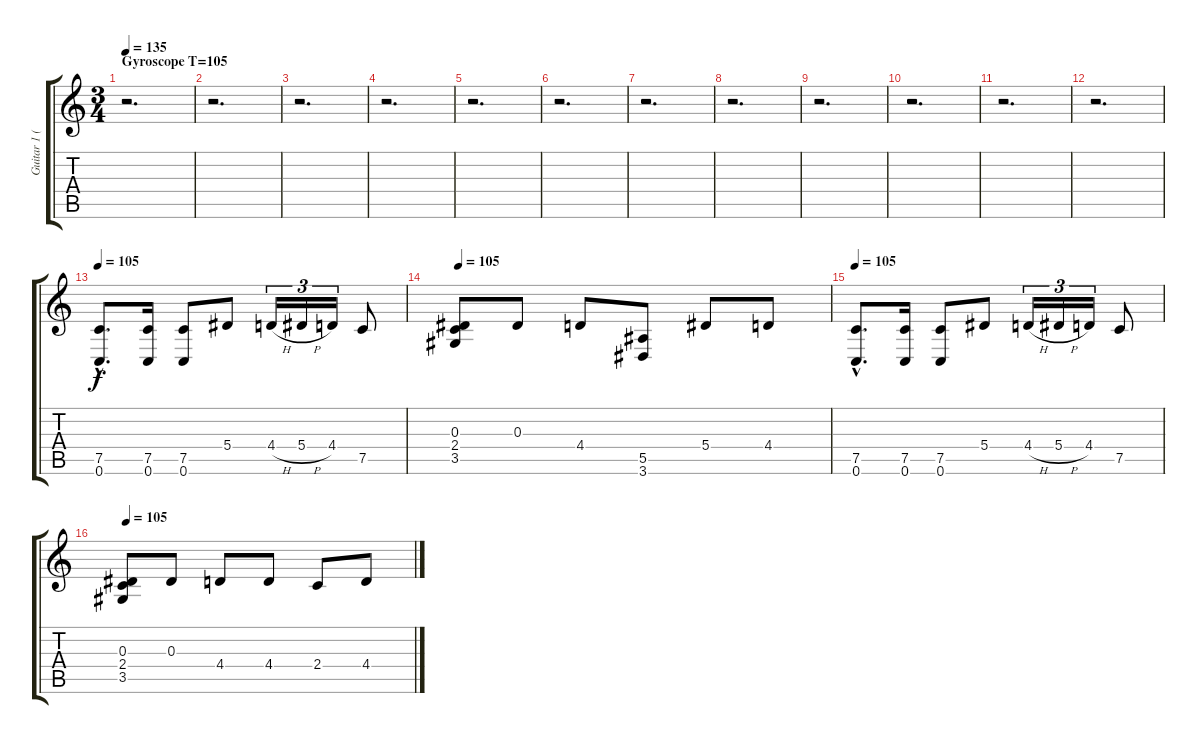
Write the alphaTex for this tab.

\track ("Guitar 1 (Lead)" "Guitar 1 (") {instrument overdrivenguitar}
\staff {score tabs}
\tuning (C4 G3 Eb3 Bb2 F2 C2) {hide}
\ts (3 4)
\section ("" "Gyroscope T=105")
\tempo 135
\tempo 105
\tempo 135
\clef g2
\ks c
r.2{d dy f instrument overdrivenguitar} |
r.2{d} |
r.2{d} |
r.2{d} |
r.2{d} |
r.2{d} |
r.2{d} |
r.2{d} |
r.2{d} |
r.2{d} |
r.2{d} |
r.2{d} |
\tempo 105
(7.5{hac} 0.6{hac}).8{d} (7.5 0.6).16 (7.5 0.6).8 5.4.8 4.4{h}.16{tu (3 2)} 5.4{h}.16{tu (3 2)} 4.4.16{tu (3 2)} 7.5.8 |
\tempo 105
(0.3 2.4 3.5).8 0.3.8 4.4.8 (5.5 3.6).8 5.4.8 4.4.8 |
\tempo 105
(7.5{hac} 0.6{hac}).8{d} (7.5 0.6).16 (7.5 0.6).8 5.4.8 4.4{h}.16{tu (3 2)} 5.4{h}.16{tu (3 2)} 4.4.16{tu (3 2)} 7.5.8 |
\tempo 105
(0.3 2.4 3.5).8 0.3.8 4.4.8 4.4.8 2.4.8 4.4.8
